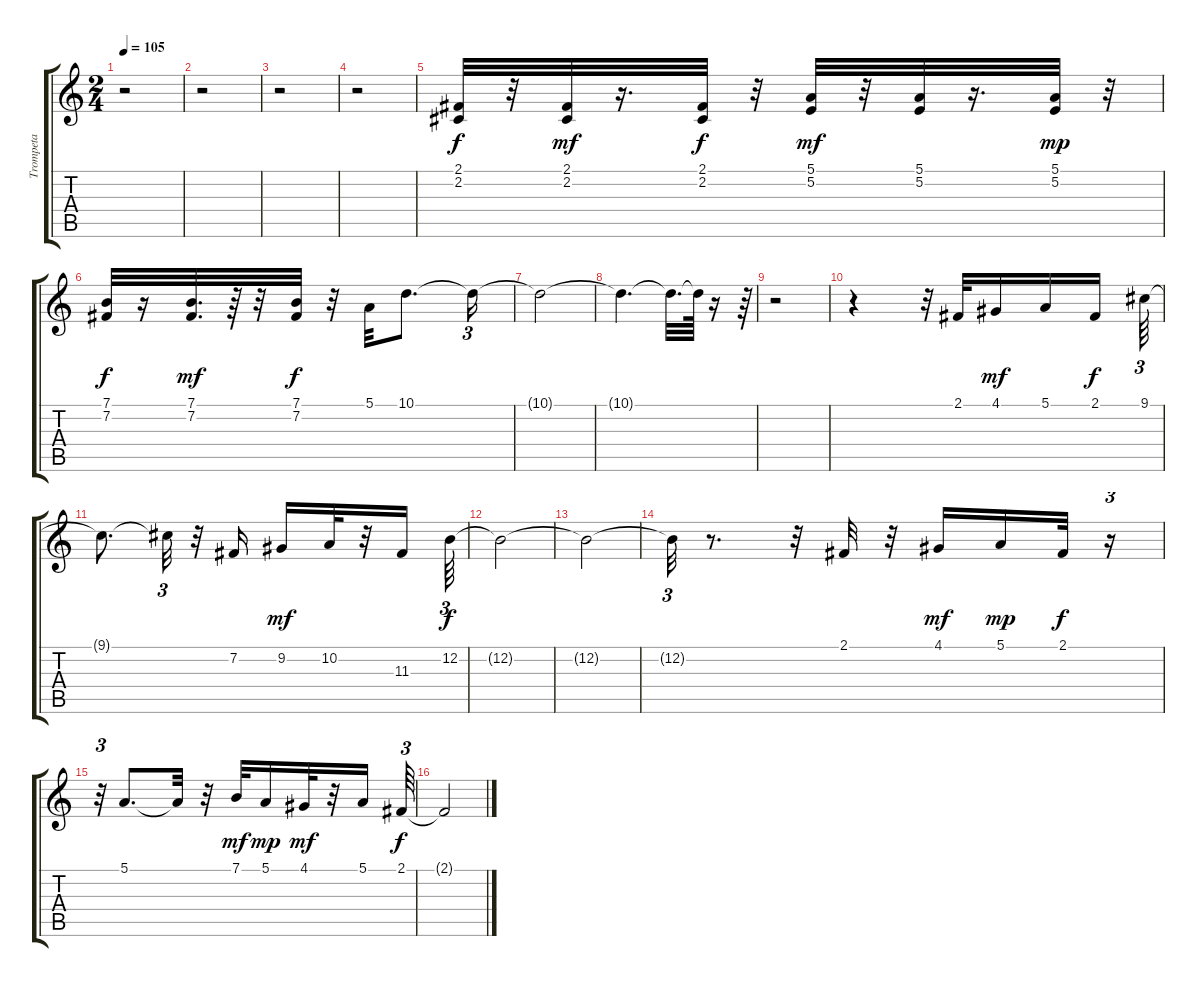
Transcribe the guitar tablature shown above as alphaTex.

\track ("Trompeta" "Trompeta") {instrument trumpet}
\staff {score tabs}
\tuning (E4 B3 G3 D3 A2 E2) {hide}
\ts (2 4)
\tempo 105
\clef g2
\ks c
r.2{dy f} |
r.2 |
r.2 |
r.2 |
(2.1 2.2).32 r.32 (2.1 2.2).32{dy mf} r.16{d} (2.1 2.2).32{dy f} r.32 (5.1 5.2).32{dy mf} r.32 (5.1 5.2).32 r.16{d} (5.1 5.2).32{dy mp} r.32 |
(7.1 7.2).32{dy f} r.16 (7.1 7.2).32{d dy mf} r.64 r.32 (7.1 7.2).32{dy f} r.32 5.1.32 10.1.8{d} 10.1{t}.16{tu (3 2)} |
10.1{t}.2 |
10.1{t}.4{d} 10.1{t}.32{d} 10.1{t}.64 r.16 r.64{tu (3 2)} |
r.2 |
r.4 r.32{tu (3 2)} 2.1.32 4.1.16{dy mf} 5.1.16 2.1.16{dy f beam splitsecondary} 9.1.64{tu (3 2)} |
9.1{t}.8{d} 9.1{t}.32{tu (3 2)} r.32 7.2.16 9.2.16{dy mf} 10.2.32 r.32 11.3.16 12.2.64{tu (3 2) dy f} |
12.2{t}.2 |
12.2{t}.2 |
12.2{t}.32{tu (3 2)} r.8{d} r.32 2.1.32 r.32 4.1.16{dy mf} 5.1.16{dy mp} 2.1.32{dy f} r.16{tu (3 2)} |
r.32{tu (3 2)} 5.1.8{d} 5.1{t}.32 r.32 7.1.32{dy mf} 5.1.16{dy mp} 4.1.32{dy mf} r.32 5.1.16 2.1.64{tu (3 2) dy f} |
2.1{t}.2
